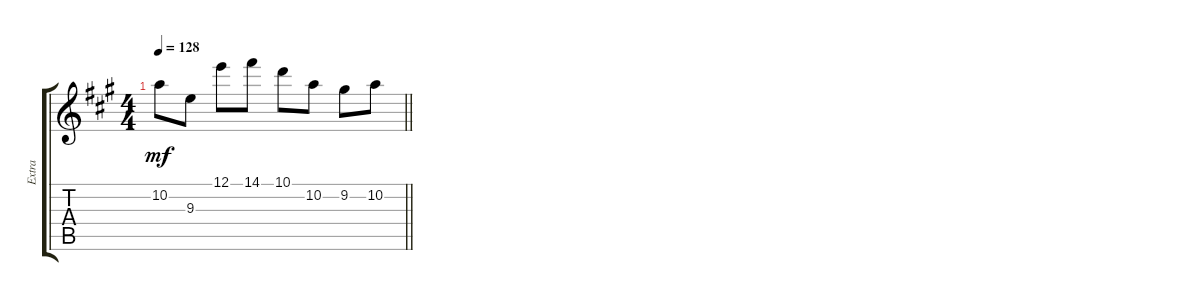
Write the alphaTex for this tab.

\track ("Extra" "Extra") {instrument acousticguitarnylon}
\staff {score tabs}
\tuning (E4 B3 G3 D3 A2 E2) {hide}
\ts (4 4)
\tempo 128
\clef g2
\barLineRight lightlight
\ks f#minor
10.2.8{dy mf} 9.3.8 12.1.8 14.1.8 10.1.8 10.2.8 9.2.8 10.2.8
